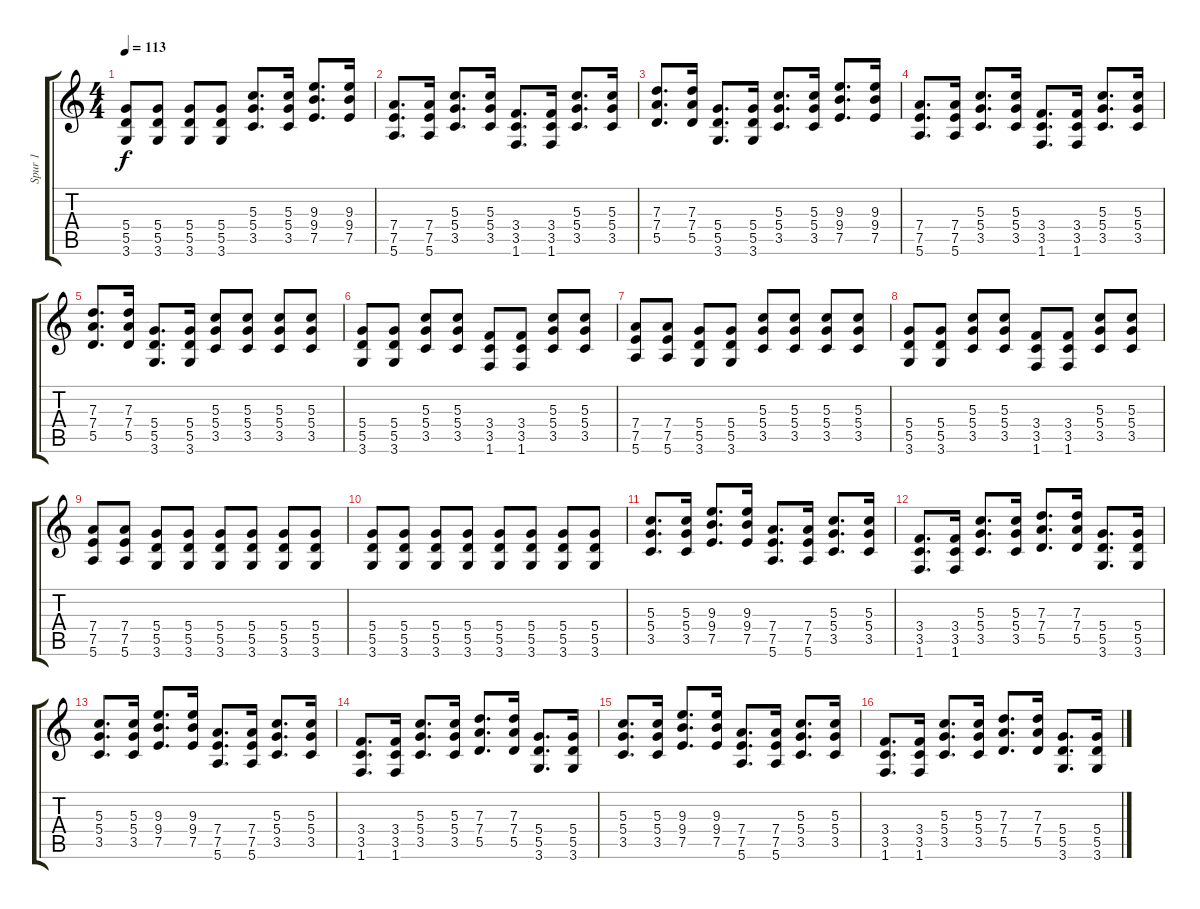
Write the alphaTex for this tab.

\track ("Spur 1" "Spur 1") {instrument overdrivenguitar}
\staff {score tabs}
\tuning (E4 B3 G3 D3 A2 E2) {hide}
\ts (4 4)
\tempo 113
\clef g2
\ks c
(5.4 5.5 3.6).8{dy f} (5.4 5.5 3.6).8 (5.4 5.5 3.6).8 (5.4 5.5 3.6).8 (5.3 5.4 3.5).8{d} (5.3 5.4 3.5).16 (9.3 9.4 7.5).8{d} (9.3 9.4 7.5).16 |
(7.4 7.5 5.6).8{d} (7.4 7.5 5.6).16 (5.3 5.4 3.5).8{d} (5.3 5.4 3.5).16 (3.4 3.5 1.6).8{d} (3.4 3.5 1.6).16 (5.3 5.4 3.5).8{d} (5.3 5.4 3.5).16 |
(7.3 7.4 5.5).8{d} (7.3 7.4 5.5).16 (5.4 5.5 3.6).8{d} (5.4 5.5 3.6).16 (5.3 5.4 3.5).8{d} (5.3 5.4 3.5).16 (9.3 9.4 7.5).8{d} (9.3 9.4 7.5).16 |
(7.4 7.5 5.6).8{d} (7.4 7.5 5.6).16 (5.3 5.4 3.5).8{d} (5.3 5.4 3.5).16 (3.4 3.5 1.6).8{d} (3.4 3.5 1.6).16 (5.3 5.4 3.5).8{d} (5.3 5.4 3.5).16 |
(7.3 7.4 5.5).8{d} (7.3 7.4 5.5).16 (5.4 5.5 3.6).8{d} (5.4 5.5 3.6).16 (5.3 5.4 3.5).8 (5.3 5.4 3.5).8 (5.3 5.4 3.5).8 (5.3 5.4 3.5).8 |
(5.4 5.5 3.6).8 (5.4 5.5 3.6).8 (5.3 5.4 3.5).8 (5.3 5.4 3.5).8 (3.4 3.5 1.6).8 (3.4 3.5 1.6).8 (5.3 5.4 3.5).8 (5.3 5.4 3.5).8 |
(7.4 7.5 5.6).8 (7.4 7.5 5.6).8 (5.4 5.5 3.6).8 (5.4 5.5 3.6).8 (5.3 5.4 3.5).8 (5.3 5.4 3.5).8 (5.3 5.4 3.5).8 (5.3 5.4 3.5).8 |
(5.4 5.5 3.6).8 (5.4 5.5 3.6).8 (5.3 5.4 3.5).8 (5.3 5.4 3.5).8 (3.4 3.5 1.6).8 (3.4 3.5 1.6).8 (5.3 5.4 3.5).8 (5.3 5.4 3.5).8 |
(7.4 7.5 5.6).8 (7.4 7.5 5.6).8 (5.4 5.5 3.6).8 (5.4 5.5 3.6).8 (5.4 5.5 3.6).8 (5.4 5.5 3.6).8 (5.4 5.5 3.6).8 (5.4 5.5 3.6).8 |
(5.4 5.5 3.6).8 (5.4 5.5 3.6).8 (5.4 5.5 3.6).8 (5.4 5.5 3.6).8 (5.4 5.5 3.6).8 (5.4 5.5 3.6).8 (5.4 5.5 3.6).8 (5.4 5.5 3.6).8 |
(5.3 5.4 3.5).8{d} (5.3 5.4 3.5).16 (9.3 9.4 7.5).8{d} (9.3 9.4 7.5).16 (7.4 7.5 5.6).8{d} (7.4 7.5 5.6).16 (5.3 5.4 3.5).8{d} (5.3 5.4 3.5).16 |
(3.4 3.5 1.6).8{d} (3.4 3.5 1.6).16 (5.3 5.4 3.5).8{d} (5.3 5.4 3.5).16 (7.3 7.4 5.5).8{d} (7.3 7.4 5.5).16 (5.4 5.5 3.6).8{d} (5.4 5.5 3.6).16 |
(5.3 5.4 3.5).8{d} (5.3 5.4 3.5).16 (9.3 9.4 7.5).8{d} (9.3 9.4 7.5).16 (7.4 7.5 5.6).8{d} (7.4 7.5 5.6).16 (5.3 5.4 3.5).8{d} (5.3 5.4 3.5).16 |
(3.4 3.5 1.6).8{d} (3.4 3.5 1.6).16 (5.3 5.4 3.5).8{d} (5.3 5.4 3.5).16 (7.3 7.4 5.5).8{d} (7.3 7.4 5.5).16 (5.4 5.5 3.6).8{d} (5.4 5.5 3.6).16 |
(5.3 5.4 3.5).8{d} (5.3 5.4 3.5).16 (9.3 9.4 7.5).8{d} (9.3 9.4 7.5).16 (7.4 7.5 5.6).8{d} (7.4 7.5 5.6).16 (5.3 5.4 3.5).8{d} (5.3 5.4 3.5).16 |
(3.4 3.5 1.6).8{d} (3.4 3.5 1.6).16 (5.3 5.4 3.5).8{d} (5.3 5.4 3.5).16 (7.3 7.4 5.5).8{d} (7.3 7.4 5.5).16 (5.4 5.5 3.6).8{d} (5.4 5.5 3.6).16
